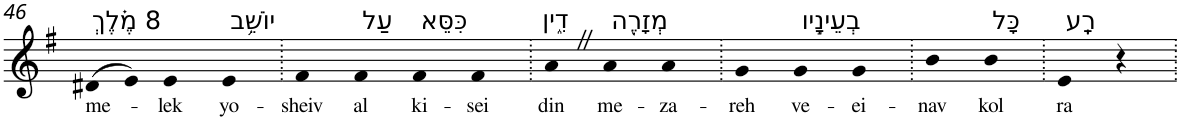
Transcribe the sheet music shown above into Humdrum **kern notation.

**kern	**text
*part1	*part1
*staff1	*staff1
*I"Piano	*
*I'Pno	*
!!LO:PB:g=z
*clefG2	*
*k[f#]	*
*G:	*
=46	=46
!LO:TX:a:t=8 מֶ֗לֶךְ	!
!	!LO:LY:b
(>8d#X	me-
8e)	.
!	!LO:LY:b
4e	-lek
!LO:TX:a:t=יוֹשֵׁ֥ב	!
!	!LO:LY:b
4e	yo-
=47.	=47.
!	!LO:LY:b
4f#	-sheiv
!LO:TX:a:t=עַל	!
!	!LO:LY:b
4f#	al
!LO:TX:a:t=כִּסֵּא	!
!	!LO:LY:b
4f#	ki-
!	!LO:LY:b
4f#	-sei
=48.	=48.
!LO:TX:a:t=דִ֑ין	!
!	!LO:LY:b
4aZ	din
!LO:TX:a:t=מְזָרֶ֖ה	!
!	!LO:LY:b
4a	me-
!	!LO:LY:b
4a	-za-
=49.	=49.
!	!LO:LY:b
4g	-reh
!LO:TX:a:t=בְעֵינָ֣יו	!
!	!LO:LY:b
4g	ve-
!	!LO:LY:b
4g	-ei-
=50.	=50.
!	!LO:LY:b
4b	-nav
!LO:TX:a:t=כָּל	!
!	!LO:LY:b
4b	kol
=51.	=51.
!LO:TX:a:t=רָֽע	!
!	!LO:LY:b
4e	ra
4r	.
=.	=.
*-	*-
